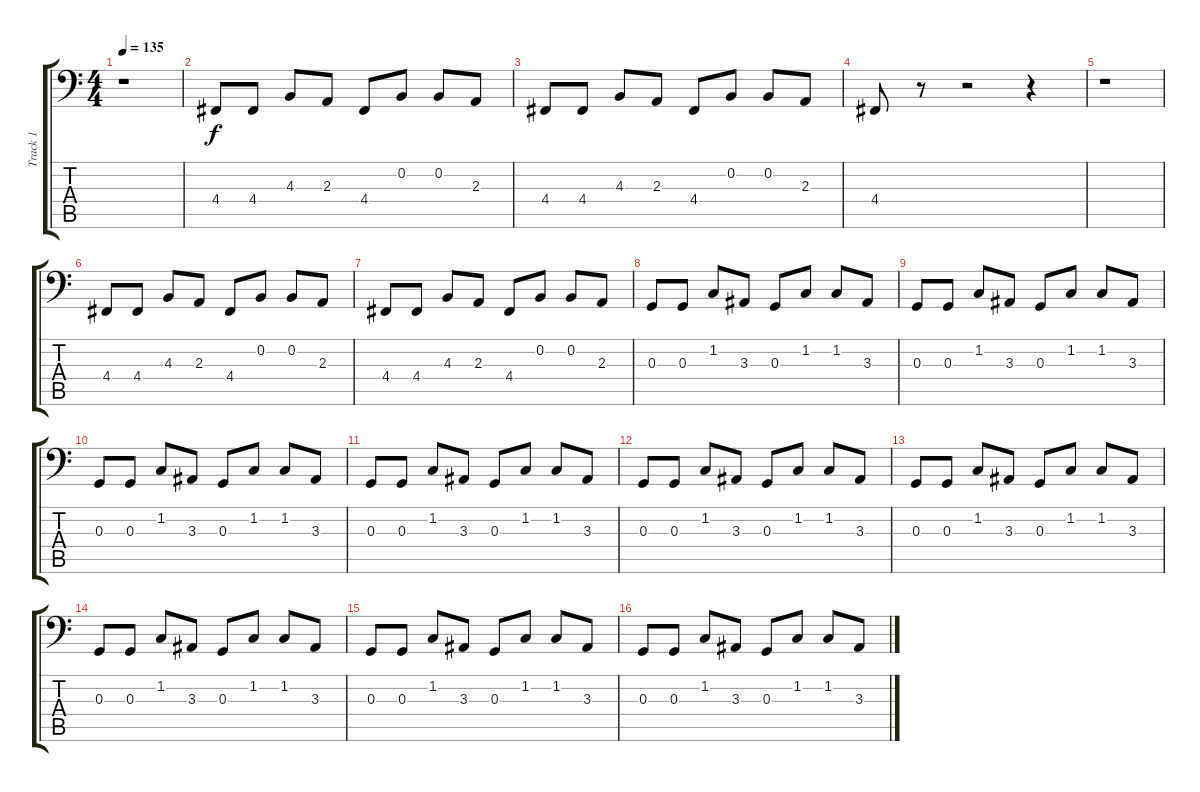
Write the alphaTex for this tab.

\track ("Track 1" "Track 1") {instrument lead8bassandlead}
\staff {score tabs}
\tuning (E3 B2 G2 D2 A1 E1) {hide}
\ts (4 4)
\tempo 135
\clef f4
\ks c
r.1{dy f} |
4.4.8 4.4.8 4.3.8 2.3.8 4.4.8 0.2.8 0.2.8 2.3.8 |
4.4.8 4.4.8 4.3.8 2.3.8 4.4.8 0.2.8 0.2.8 2.3.8 |
4.4.8 r.8 r.2 r.4 |
r.1 |
4.4.8 4.4.8 4.3.8 2.3.8 4.4.8 0.2.8 0.2.8 2.3.8 |
4.4.8 4.4.8 4.3.8 2.3.8 4.4.8 0.2.8 0.2.8 2.3.8 |
0.3.8 0.3.8 1.2.8 3.3.8 0.3.8 1.2.8 1.2.8 3.3.8 |
0.3.8 0.3.8 1.2.8 3.3.8 0.3.8 1.2.8 1.2.8 3.3.8 |
0.3.8 0.3.8 1.2.8 3.3.8 0.3.8 1.2.8 1.2.8 3.3.8 |
0.3.8 0.3.8 1.2.8 3.3.8 0.3.8 1.2.8 1.2.8 3.3.8 |
0.3.8 0.3.8 1.2.8 3.3.8 0.3.8 1.2.8 1.2.8 3.3.8 |
0.3.8 0.3.8 1.2.8 3.3.8 0.3.8 1.2.8 1.2.8 3.3.8 |
0.3.8 0.3.8 1.2.8 3.3.8 0.3.8 1.2.8 1.2.8 3.3.8 |
0.3.8 0.3.8 1.2.8 3.3.8 0.3.8 1.2.8 1.2.8 3.3.8 |
0.3.8 0.3.8 1.2.8 3.3.8 0.3.8 1.2.8 1.2.8 3.3.8
